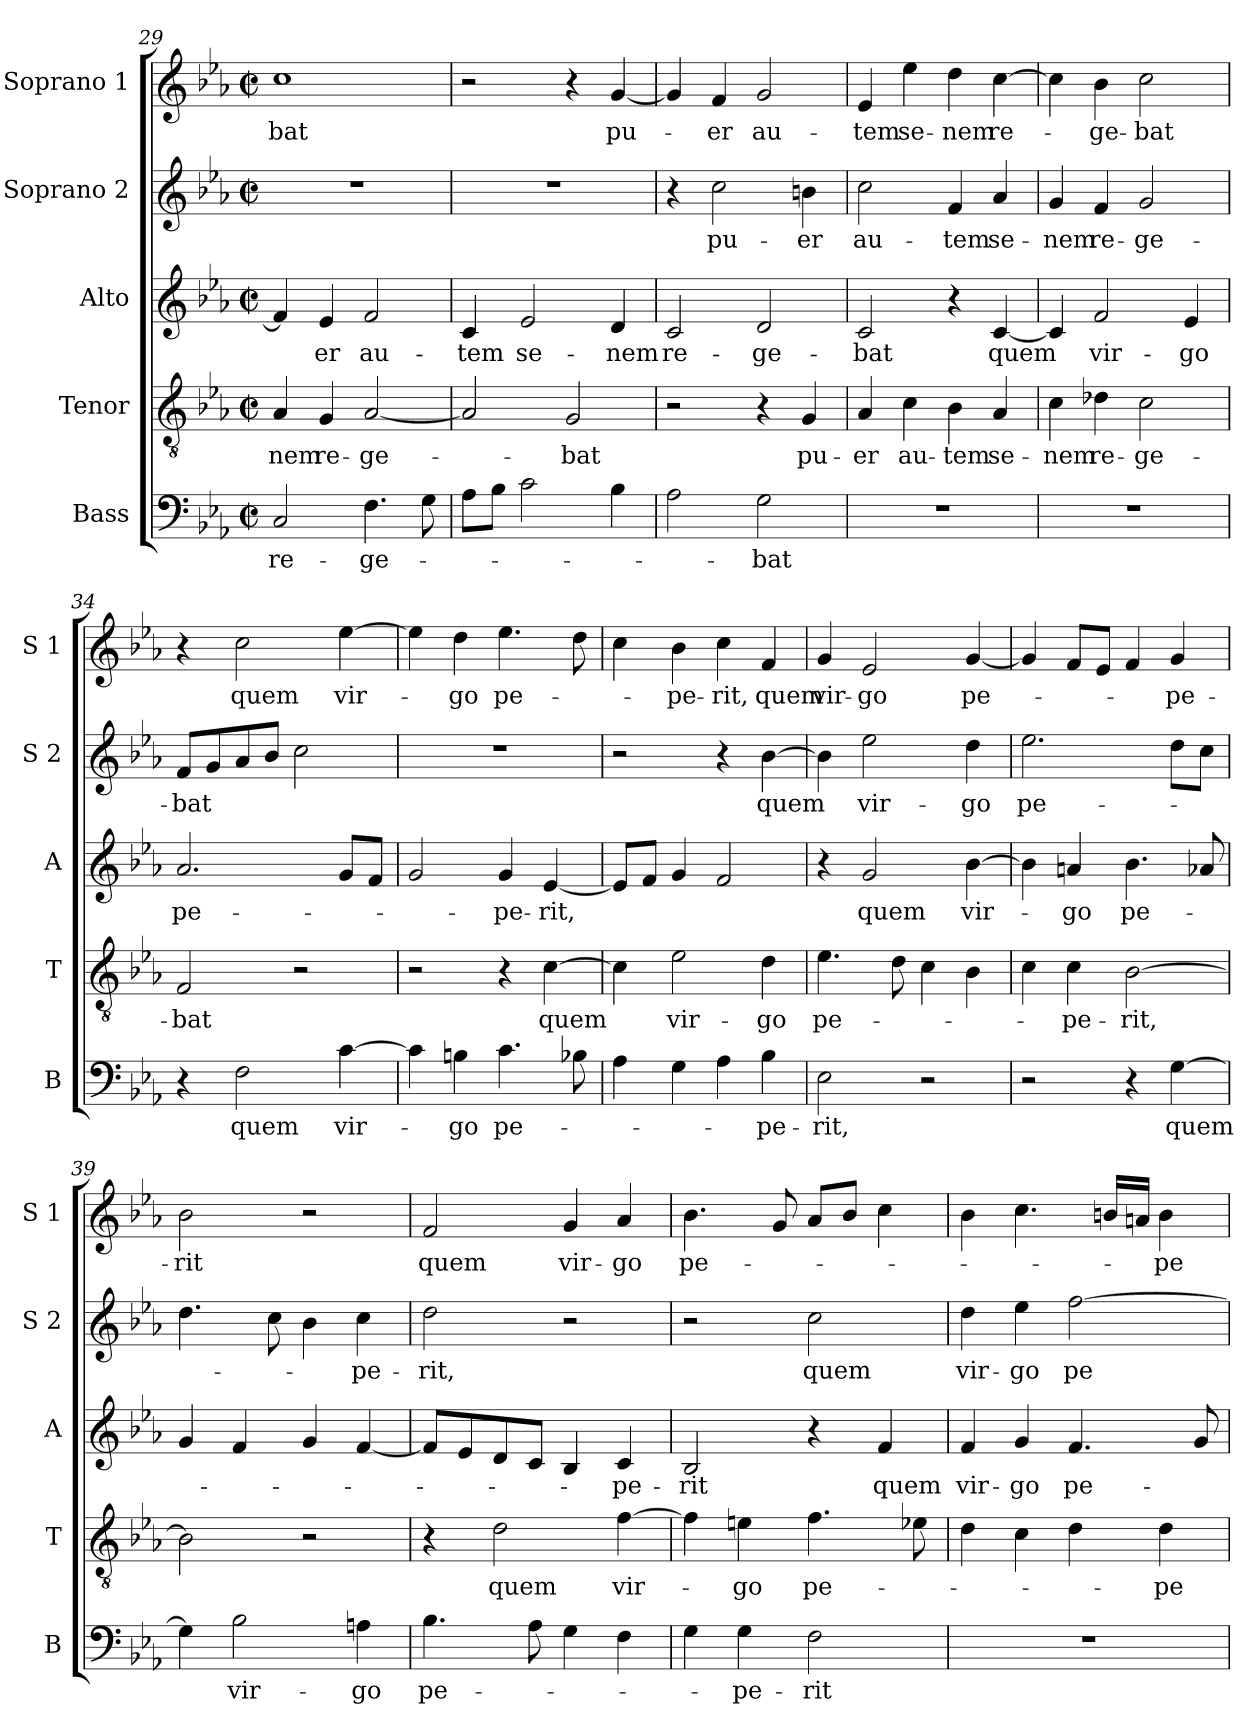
**kern	**text	**kern	**text	**kern	**text	**kern	**text	**kern	**text
*part5	*part5	*part4	*part4	*part3	*part3	*part2	*part2	*part1	*part1
*staff5	*staff5	*staff4	*staff4	*staff3	*staff3	*staff2	*staff2	*staff1	*staff1
*I"Bass	*	*I"Tenor	*	*I"Alto	*	*I"Soprano 2	*	*I"Soprano 1	*
*I'B	*	*I'T	*	*I'A	*	*I'S 2	*	*I'S 1	*
*clefF4	*	*clefGv2	*	*clefG2	*	*clefG2	*	*clefG2	*
*k[b-e-a-]	*	*k[b-e-a-]	*	*k[b-e-a-]	*	*k[b-e-a-]	*	*k[b-e-a-]	*
*E-:	*	*E-:	*	*E-:	*	*E-:	*	*E-:	*
*M2/2	*	*M2/2	*	*M2/2	*	*M2/2	*	*M2/2	*
*met(c|)	*	*met(c|)	*	*met(c|)	*	*met(c|)	*	*met(c|)	*
=29	=29	=29	=29	=29	=29	=29	=29	=29	=29
!	!LO:LY:b	!	!LO:LY:b	!	!	!	!	!	!LO:LY:b
2C/	re-	4A-/	-nem	4f/]	.	1r	.	1cc	-bat
!	!	!	!LO:LY:b	!	!LO:LY:b	!	!	!	!
.	.	4G/	re-	4e-/	-er	.	.	.	.
!	!LO:LY:b	!	!LO:LY:b	!	!LO:LY:b	!	!	!	!
4.F\	-ge-	[2A-/	-ge-	2f/	au-	.	.	.	.
8G\	.	.	.	.	.	.	.	.	.
=30	=30	=30	=30	=30	=30	=30	=30	=30	=30
!	!	!	!	!	!LO:LY:b	!	!	!	!
8A-\L	.	2A-/]	.	4c/	-tem	1r	.	2r	.
8B-\J	.	.	.	.	.	.	.	.	.
!	!	!	!	!	!LO:LY:b	!	!	!	!
2c\	.	.	.	2e-/	se-	.	.	.	.
!	!	!	!LO:LY:b	!	!	!	!	!	!
.	.	2G/	-bat	.	.	.	.	4r	.
!	!	!	!	!	!LO:LY:b	!	!	!	!LO:LY:b
4B-\	.	.	.	4d/	-nem	.	.	[4g/	pu-
=31	=31	=31	=31	=31	=31	=31	=31	=31	=31
!	!	!	!	!	!LO:LY:b	!	!	!	!
2A-\	.	2r	.	2c/	re-	4r	.	4g/]	.
!	!	!	!	!	!	!	!LO:LY:b	!	!LO:LY:b
.	.	.	.	.	.	2cc\	pu-	4f/	-er
!	!LO:LY:b	!	!	!	!LO:LY:b	!	!	!	!LO:LY:b
2G\	-bat	4r	.	2d/	-ge-	.	.	2g/	au-
!	!	!	!LO:LY:b	!	!	!	!LO:LY:b	!	!
.	.	4G/	pu-	.	.	4bn\	-er	.	.
!!LO:LB:g=z
=32	=32	=32	=32	=32	=32	=32	=32	=32	=32
!	!	!	!LO:LY:b	!	!LO:LY:b	!	!LO:LY:b	!	!LO:LY:b
1r	.	4A-/	-er	2c/	-bat	2cc\	au-	4e-/	-tem
!	!	!	!LO:LY:b	!	!	!	!	!	!LO:LY:b
.	.	4c\	au-	.	.	.	.	4ee-\	se-
!	!	!	!LO:LY:b	!	!	!	!LO:LY:b	!	!LO:LY:b
.	.	4B-\	-tem	4r	.	4f/	-tem	4dd\	-nem
!	!	!	!LO:LY:b	!	!LO:LY:b	!	!LO:LY:b	!	!LO:LY:b
.	.	4A-/	se-	[4c/	quem	4a-/	se-	[4cc\	re-
=33	=33	=33	=33	=33	=33	=33	=33	=33	=33
!	!	!	!LO:LY:b	!	!	!	!LO:LY:b	!	!
1r	.	4c\	-nem	4c/]	.	4g/	-nem	4cc\]	.
!	!	!	!LO:LY:b	!	!LO:LY:b	!	!LO:LY:b	!	!LO:LY:b
.	.	4d-X\	re-	2f/	vir-	4f/	re-	4b-\	-ge-
!	!	!	!LO:LY:b	!	!	!	!LO:LY:b	!	!LO:LY:b
.	.	2c\	-ge-	.	.	2g/	-ge-	2cc\	-bat
!	!	!	!	!	!LO:LY:b	!	!	!	!
.	.	.	.	4e-/	-go	.	.	.	.
=34	=34	=34	=34	=34	=34	=34	=34	=34	=34
!	!	!	!LO:LY:b	!	!LO:LY:b	!	!LO:LY:b	!	!
4r	.	2F/	-bat	2.a-/	pe-	8f/L	-bat	4r	.
.	.	.	.	.	.	8g/	.	.	.
!	!LO:LY:b	!	!	!	!	!	!	!	!LO:LY:b
2F\	quem	.	.	.	.	8a-/	.	2cc\	quem
.	.	.	.	.	.	8b-/J	.	.	.
.	.	2r	.	.	.	2cc\	.	.	.
!	!LO:LY:b	!	!	!	!	!	!	!	!LO:LY:b
[4c\	vir-	.	.	8g/L	.	.	.	[4ee-\	vir-
.	.	.	.	8f/J	.	.	.	.	.
=35	=35	=35	=35	=35	=35	=35	=35	=35	=35
4c\]	.	2r	.	2g/	.	1r	.	4ee-\]	.
!	!LO:LY:b	!	!	!	!	!	!	!	!LO:LY:b
4Bn\	-go	.	.	.	.	.	.	4dd\	-go
!	!LO:LY:b	!	!	!	!LO:LY:b	!	!	!	!LO:LY:b
4.c\	pe-	4r	.	4g/	-pe-	.	.	4.ee-\	pe-
!	!	!	!LO:LY:b	!	!LO:LY:b	!	!	!	!
.	.	[4c\	quem	[4e-/	-rit,	.	.	.	.
8B-X\	.	.	.	.	.	.	.	8dd\	.
=36	=36	=36	=36	=36	=36	=36	=36	=36	=36
4A-\	.	4c\]	.	8e-/L]	.	2r	.	4cc\	.
.	.	.	.	8f/J	.	.	.	.	.
!	!	!	!LO:LY:b	!	!	!	!	!	!LO:LY:b
4G\	.	2e-\	vir-	4g/	.	.	.	4b-\	-pe-
!	!	!	!	!	!	!	!	!	!LO:LY:b
4A-\	.	.	.	2f/	.	4r	.	4cc\	-rit,
!	!LO:LY:b	!	!LO:LY:b	!	!	!	!LO:LY:b	!	!LO:LY:b
4B-\	-pe-	4d\	-go	.	.	[4b-\	quem	4f/	quem
!!LO:PB:g=z
=37	=37	=37	=37	=37	=37	=37	=37	=37	=37
!	!LO:LY:b	!	!LO:LY:b	!	!	!	!	!	!LO:LY:b
2E-\	-rit,	4.e-\	pe-	4r	.	4b-\]	.	4g/	vir-
!	!	!	!	!	!LO:LY:b	!	!LO:LY:b	!	!LO:LY:b
.	.	.	.	2g/	quem	2ee-\	vir-	2e-/	-go
.	.	8d\	.	.	.	.	.	.	.
2r	.	4c\	.	.	.	.	.	.	.
!	!	!	!	!	!LO:LY:b	!	!LO:LY:b	!	!LO:LY:b
.	.	4B-\	.	[4b-\	vir-	4dd\	-go	[4g/	pe-
=38	=38	=38	=38	=38	=38	=38	=38	=38	=38
!	!	!	!	!	!	!	!LO:LY:b	!	!
2r	.	4c\	.	4b-\]	.	2.ee-\	pe-	4g/]	.
!	!	!	!LO:LY:b	!	!LO:LY:b	!	!	!	!
.	.	4c\	-pe-	4an/	-go	.	.	8f/L	.
.	.	.	.	.	.	.	.	8e-/J	.
!	!	!	!LO:LY:b	!	!LO:LY:b	!	!	!	!
4r	.	[2B-\	-rit,	4.b-\	pe-	.	.	4f/	.
!	!LO:LY:b	!	!	!	!	!	!	!	!LO:LY:b
[4G\	quem	.	.	.	.	8dd\L	.	4g/	-pe-
.	.	.	.	8a-X/	.	8cc\J	.	.	.
=39	=39	=39	=39	=39	=39	=39	=39	=39	=39
!	!	!	!	!	!	!	!	!	!LO:LY:b
4G\]	.	2B-\]	.	4g/	.	4.dd\	.	2b-\	-rit
!	!LO:LY:b	!	!	!	!	!	!	!	!
2B-\	vir-	.	.	4f/	.	.	.	.	.
.	.	.	.	.	.	8cc\	.	.	.
.	.	2r	.	4g/	.	4b-\	.	2r	.
!	!LO:LY:b	!	!	!	!	!	!LO:LY:b	!	!
4An\	-go	.	.	[4f/	.	4cc\	-pe-	.	.
=40	=40	=40	=40	=40	=40	=40	=40	=40	=40
!	!LO:LY:b	!	!	!	!	!	!LO:LY:b	!	!LO:LY:b
4.B-\	pe-	4r	.	8f/L]	.	2dd\	-rit,	2f/	quem
.	.	.	.	8e-/	.	.	.	.	.
!	!	!	!LO:LY:b	!	!	!	!	!	!
.	.	2d\	quem	8d/	.	.	.	.	.
8A-\	.	.	.	8c/J	.	.	.	.	.
!	!	!	!	!	!	!	!	!	!LO:LY:b
4G\	.	.	.	4B-/	.	2r	.	4g/	vir-
!	!	!	!LO:LY:b	!	!LO:LY:b	!	!	!	!LO:LY:b
4F\	.	[4f\	vir-	4c/	-pe-	.	.	4a-/	-go
=41	=41	=41	=41	=41	=41	=41	=41	=41	=41
!	!	!	!	!	!LO:LY:b	!	!	!	!LO:LY:b
4G\	.	4f\]	.	2B-/	-rit	2r	.	4.b-\	pe-
!	!LO:LY:b	!	!LO:LY:b	!	!	!	!	!	!
4G\	-pe-	4en\	-go	.	.	.	.	.	.
.	.	.	.	.	.	.	.	8g/	.
!	!LO:LY:b	!	!LO:LY:b	!	!	!	!LO:LY:b	!	!
2F\	-rit	4.f\	pe-	4r	.	2cc\	quem	8a-/L	.
.	.	.	.	.	.	.	.	8b-/J	.
!	!	!	!	!	!LO:LY:b	!	!	!	!
.	.	.	.	4f/	quem	.	.	4cc\	.
.	.	8e-X\	.	.	.	.	.	.	.
!!LO:LB:g=z
=42	=42	=42	=42	=42	=42	=42	=42	=42	=42
!	!	!	!	!	!LO:LY:b	!	!LO:LY:b	!	!
1r	.	4d\	.	4f/	vir-	4dd\	vir-	4b-\	.
!	!	!	!	!	!LO:LY:b	!	!LO:LY:b	!	!
.	.	4c\	.	4g/	-go	4ee-\	-go	4.cc\	.
!	!	!	!	!	!LO:LY:b	!	!LO:LY:b	!	!
.	.	4d\	.	4.f/	pe-	[2ff\	pe-	.	.
.	.	.	.	.	.	.	.	16bn/LL	.
.	.	.	.	.	.	.	.	16an/JJ	.
!	!	!	!LO:LY:b	!	!	!	!	!	!LO:LY:b
.	.	4d\	-pe-	.	.	.	.	4b\	-pe-
.	.	.	.	8g/	.	.	.	.	.
=	=	=	=	=	=	=	=	=	=
*-	*-	*-	*-	*-	*-	*-	*-	*-	*-
